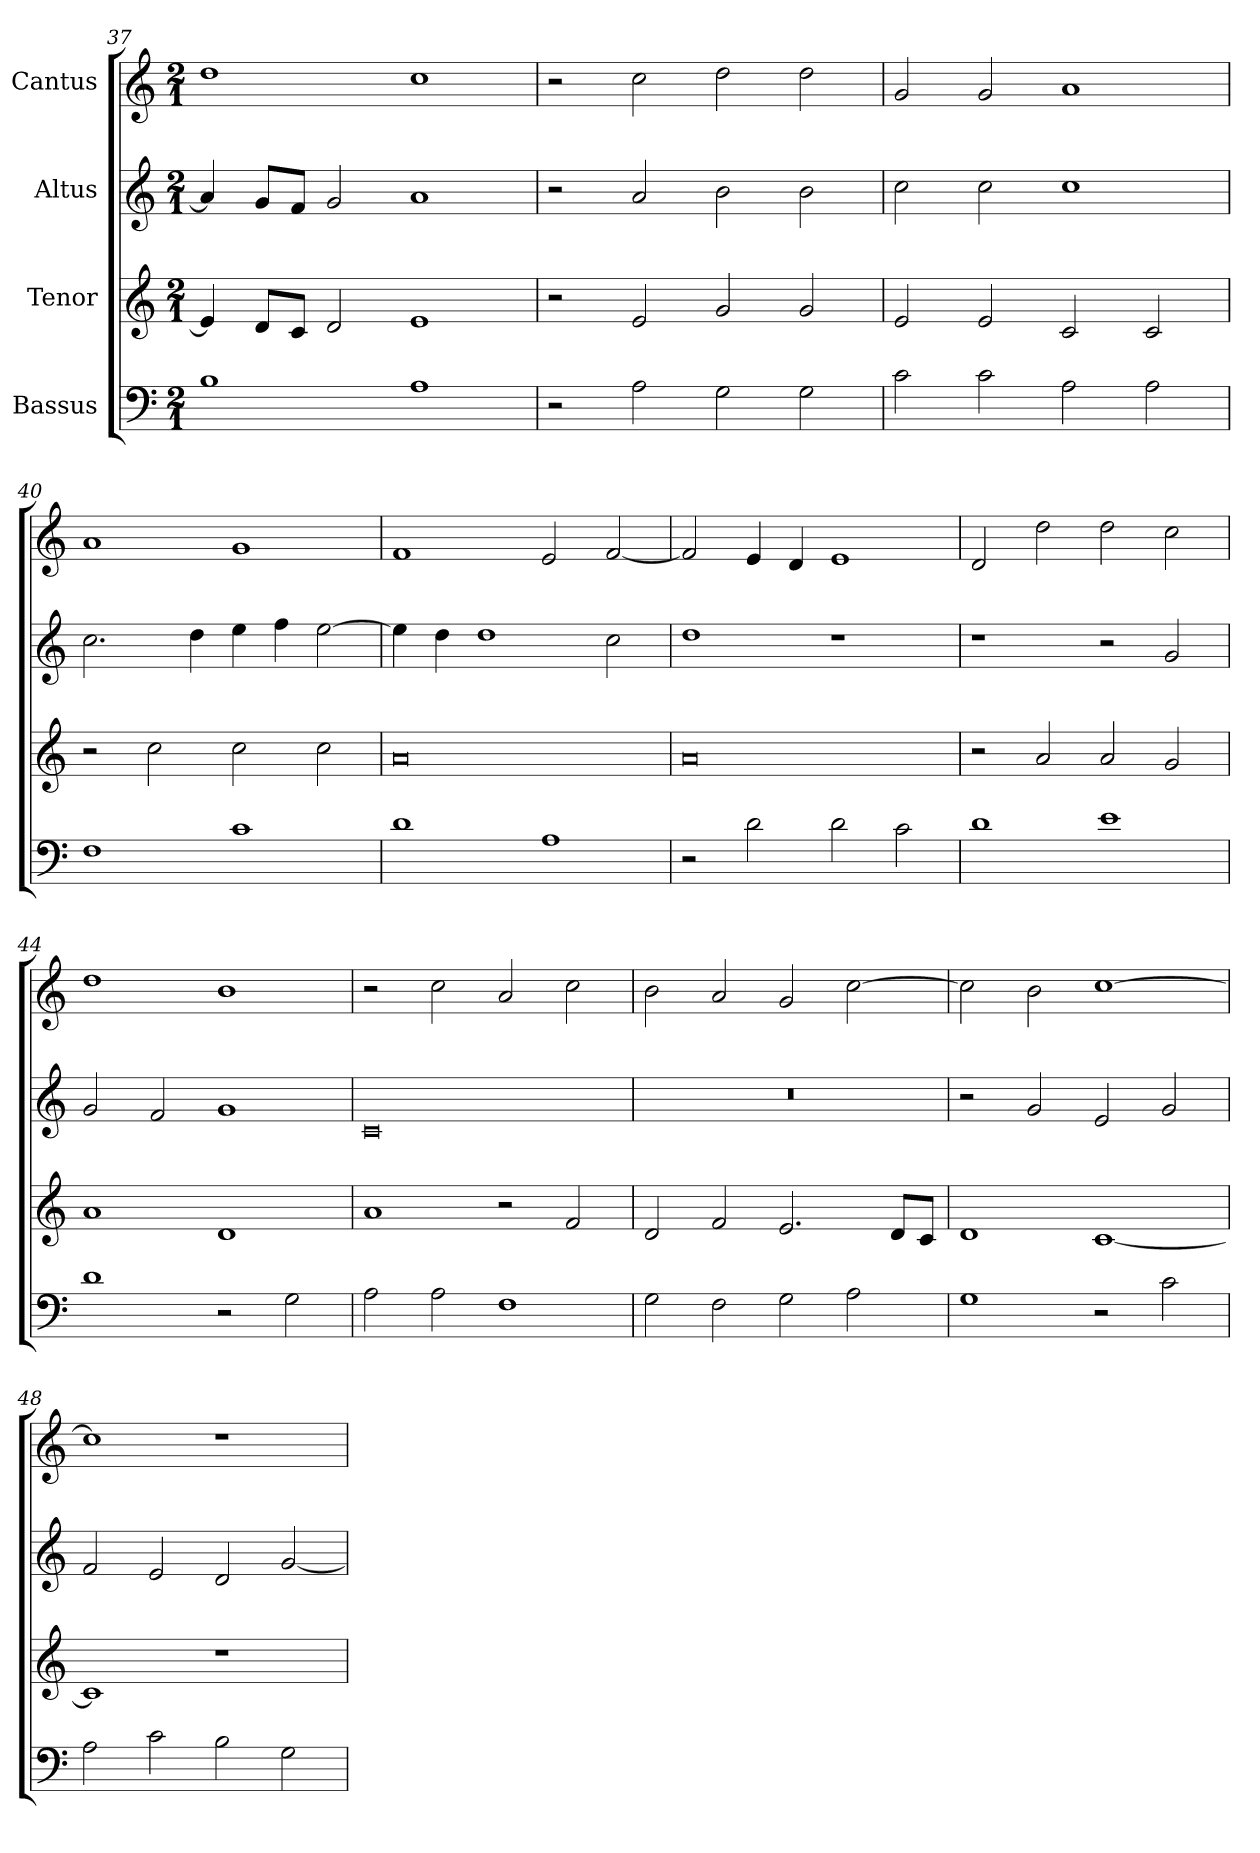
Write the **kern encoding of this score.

**kern	**kern	**kern	**kern
*part4	*part3	*part2	*part1
*staff4	*staff3	*staff2	*staff1
*I"Bassus	*I"Tenor	*I"Altus	*I"Cantus
*clefF4	*clefG2	*clefG2	*clefG2
*k[]	*k[]	*k[]	*k[]
*C:	*C:	*C:	*C:
*M2/1	*M2/1	*M2/1	*M2/1
=37	=37	=37	=37
1Bi	4ei/]	4ai/]	1ddi
.	8di/L	8gi/L	.
.	8ci/J	8fi/J	.
.	2di/	2gi/	.
1Ai	1ei	1ai	1cci
=38	=38	=38	=38
2r	2r	2r	2r
2Ai\	2ei/	2ai/	2cci\
2Gi\	2gi/	2bi\	2ddi\
2Gi\	2gi/	2bi\	2ddi\
=39	=39	=39	=39
2ci\	2ei/	2cci\	2gi/
2ci\	2ei/	2cci\	2gi/
2Ai\	2ci/	1cci	1ai
2Ai\	2ci/	.	.
!!LO:LB:g=z
=40	=40	=40	=40
1Fi	2r	2.cci\	1ai
.	2cci\	.	.
.	.	4ddi\	.
1ci	2cci\	4eei\	1gi
.	.	4ffi\	.
.	2cci\	[>2eei\	.
=41	=41	=41	=41
1di	0ai	4eei\]	1fi
.	.	4ddi\	.
.	.	1ddi	.
1Ai	.	.	2ei/
.	.	2cci\	[<2fi/
=42	=42	=42	=42
2r	0ai	1ddi	2fi/]
2di\	.	.	4ei/
.	.	.	4di/
2di\	.	1r	1ei
2ci\	.	.	.
=43	=43	=43	=43
1di	2r	1r	2di/
.	2ai/	.	2ddi\
1ei	2ai/	2r	2ddi\
.	2gi/	2gi/	2cci\
=44	=44	=44	=44
1di	1ai	2gi/	1ddi
.	.	2fi/	.
2r	1di	1gi	1bi
2Gi\	.	.	.
!!LO:LB:g=z
=45	=45	=45	=45
2Ai\	1ai	0ci	2r
2Ai\	.	.	2cci\
1Fi	2r	.	2ai/
.	2fi/	.	2cci\
=46	=46	=46	=46
!	!	!LO:N:vis=1	!
2Gi\	2di/	0r	2bi\
2Fi\	2fi/	.	2ai/
2Gi\	2.ei/	.	2gi/
2Ai\	.	.	[>2cci\
.	8di/L	.	.
.	8ci/J	.	.
=47	=47	=47	=47
1Gi	1di	2r	2cci\]
.	.	2gi/	2bi\
2r	[<1ci	2ei/	[>1cci
2ci\	.	2gi/	.
=48	=48	=48	=48
2Ai\	1ci]	2fi/	1cci]
2ci\	.	2ei/	.
2Bi\	1r	2di/	1r
2Gi\	.	[<2gi/	.
=	=	=	=
*-	*-	*-	*-
